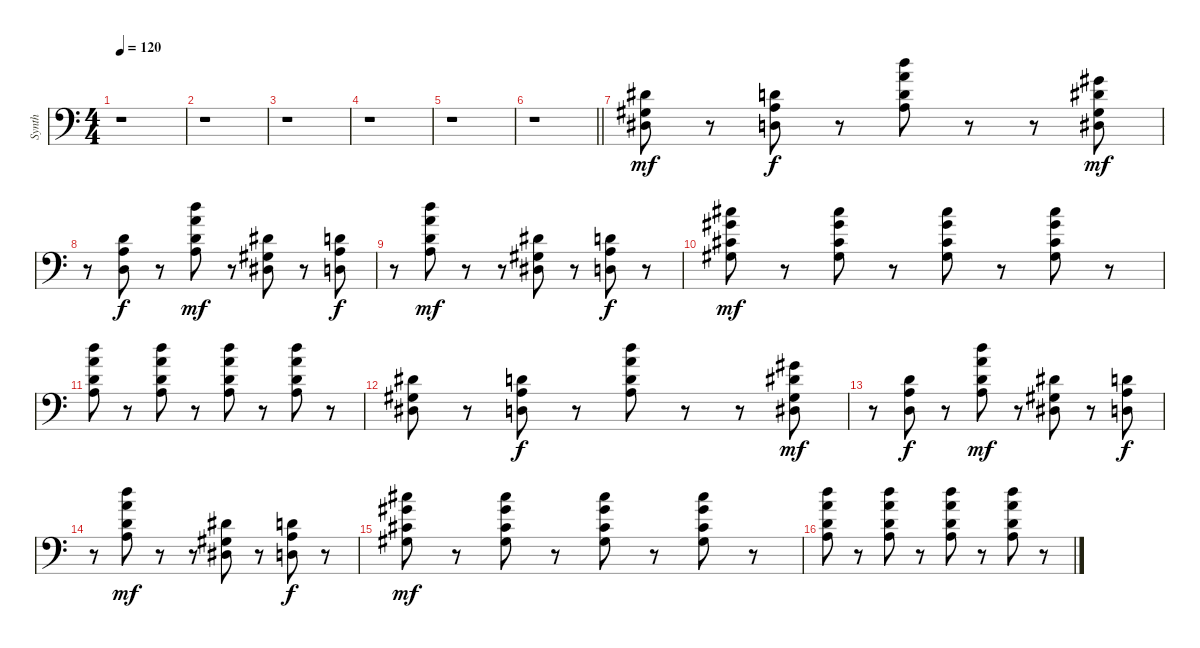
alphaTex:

\track ("Synth" "Synth") {instrument tremolostrings}
\staff {score}
\tuning (D4 Bb3 F3 Bb2 F2 Bb1) {hide}
\ts (4 4)
\tempo 120
\clef f4
\ks c
r.1{dy mf} |
r.1 |
r.1 |
r.1 |
r.1 |
\barLineRight lightlight
r.1 |
(5.2 3.3 5.4).8 r.8 (4.2 4.3 4.4).8{dy f} r.8 (12.1 11.2 9.3 11.4).8 r.8 r.8 (6.1 5.2 3.3 5.4).8{dy mf} |
r.8 (4.2 4.3 4.4).8{dy f} r.8 (12.1 11.2 9.3 11.4).8{dy mf} r.8 (5.2 3.3 5.4).8 r.8 (4.2 4.3 4.4).8{dy f} |
r.8 (12.1 11.2 9.3 11.4).8{dy mf} r.8 r.8 (5.2 3.3 5.4).8 r.8 (4.2 4.3 4.4).8{dy f} r.8 |
(11.1 10.2 8.3 10.4).8{dy mf} r.8 (11.1 10.2 8.3 10.4).8 r.8 (11.1 10.2 8.3 10.4).8 r.8 (11.1 10.2 8.3 10.4).8 r.8 |
(12.1 11.2 9.3 11.4).8 r.8 (12.1 11.2 9.3 11.4).8 r.8 (12.1 11.2 9.3 11.4).8 r.8 (12.1 11.2 9.3 11.4).8 r.8 |
(5.2 3.3 5.4).8 r.8 (4.2 4.3 4.4).8{dy f} r.8 (12.1 11.2 9.3 11.4).8 r.8 r.8 (6.1 5.2 3.3 5.4).8{dy mf} |
r.8 (4.2 4.3 4.4).8{dy f} r.8 (12.1 11.2 9.3 11.4).8{dy mf} r.8 (5.2 3.3 5.4).8 r.8 (4.2 4.3 4.4).8{dy f} |
r.8 (12.1 11.2 9.3 11.4).8{dy mf} r.8 r.8 (5.2 3.3 5.4).8 r.8 (4.2 4.3 4.4).8{dy f} r.8 |
(11.1 10.2 8.3 10.4).8{dy mf} r.8 (11.1 10.2 8.3 10.4).8 r.8 (11.1 10.2 8.3 10.4).8 r.8 (11.1 10.2 8.3 10.4).8 r.8 |
(12.1 11.2 9.3 11.4).8 r.8 (12.1 11.2 9.3 11.4).8 r.8 (12.1 11.2 9.3 11.4).8 r.8 (12.1 11.2 9.3 11.4).8 r.8
